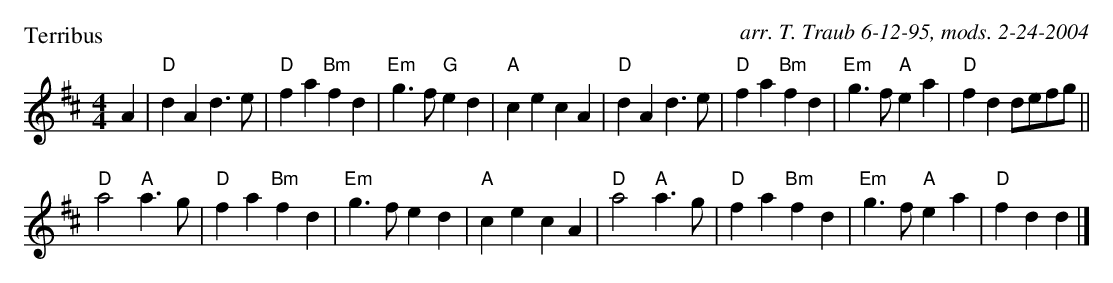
X:1
P: Terribus
C: arr. T. Traub 6-12-95, mods. 2-24-2004
L: 1/4
M: 4/4
K: D
A|"D"d A d>e|"D"f a "Bm"f d|"Em"g>f "G"e d|"A"c e c A|"D"d A d>e|"D"f a "Bm"f d|"Em"g>f "A"e a|"D"f d d/e/f/g/||
"D"a2 "A"a>g|"D"f a "Bm"f d|"Em"g>f e d|"A"c e c A|"D"a2 "A"a>g|"D"f a "Bm"f d|"Em"g>f "A"e a |"D"f d d|]
